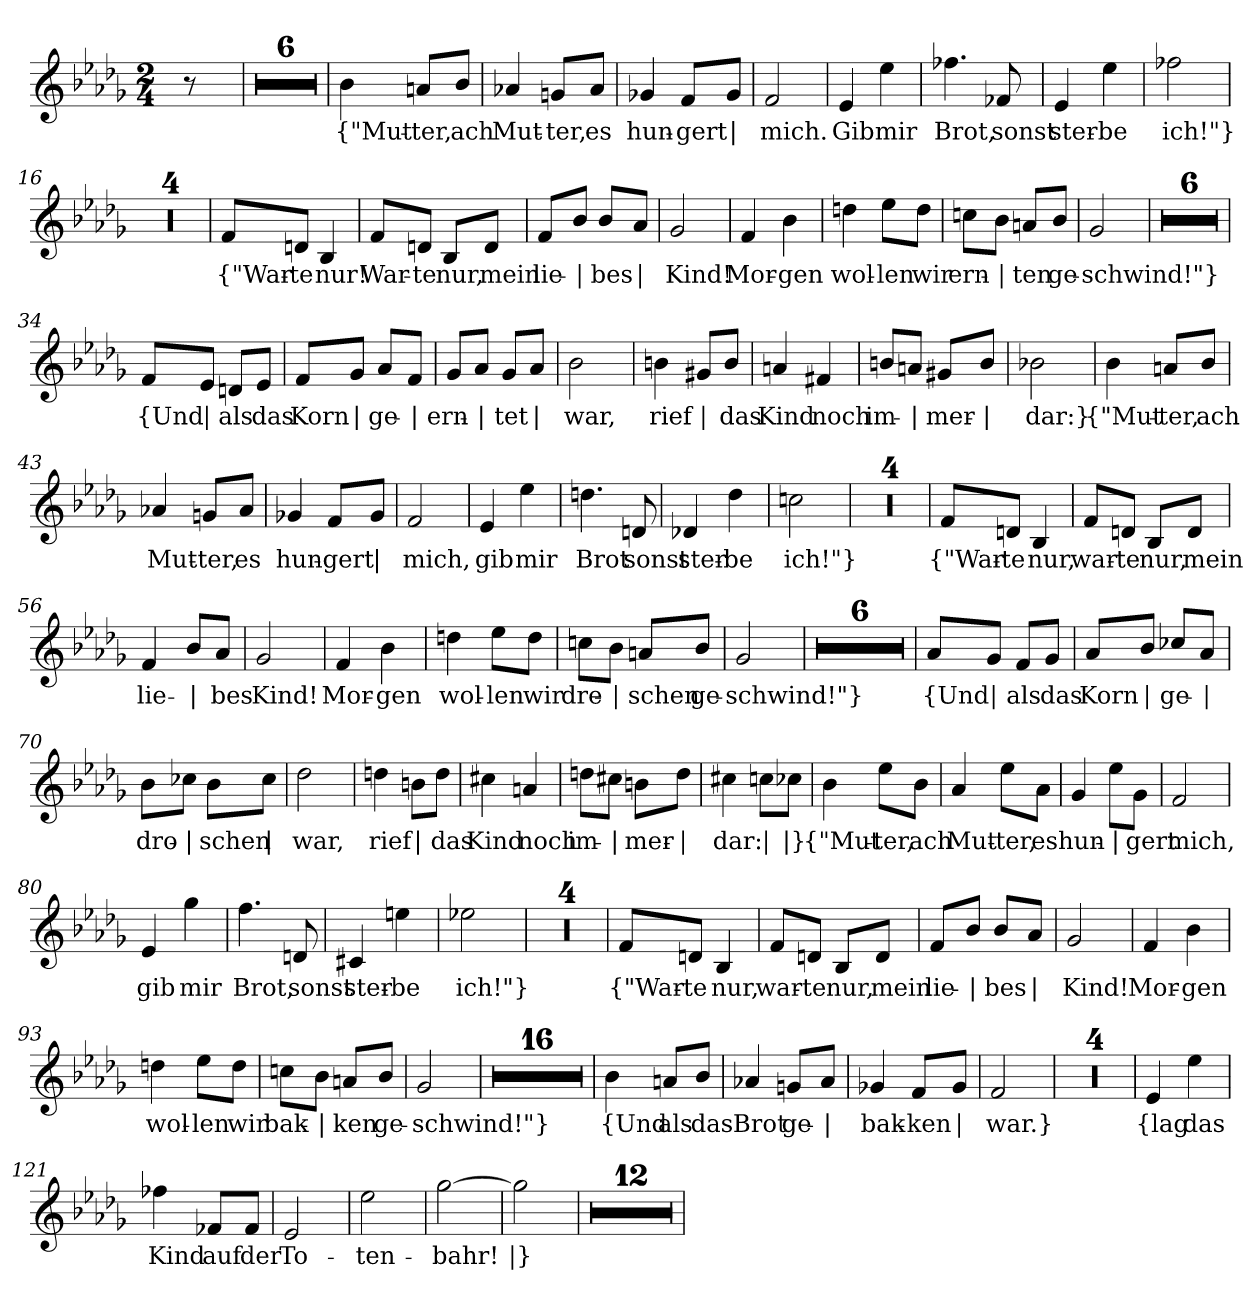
**kern	**text
*part1	*part1
*staff1	*staff1
*clefG2	*
*k[b-e-a-d-g-]	*
*M2/4	*
=1	=1
8r	.
=2	=2
2r	.
=3	=3
2r	.
=4	=4
2r	.
=5	=5
2r	.
=6	=6
2r	.
=7	=7
2r	.
=8	=8
!	!LO:LY:b
4b-\	{"Mut-
!	!LO:LY:b
8an/L	-ter,
!	!LO:LY:b
8b-/J	ach
=9	=9
!	!LO:LY:b
4a-X/	Mut-
!	!LO:LY:b
8gn/L	-ter,
!	!LO:LY:b
8a-/J	es
=10	=10
!	!LO:LY:b
4g-X/	hun-
!	!LO:LY:b
8f/L	-gert
!	!LO:LY:b
8g-/J	|
=11	=11
!	!LO:LY:b
2f/	mich.
=12	=12
!	!LO:LY:b
4e-/	Gib
!	!LO:LY:b
4ee-\	mir
!!LO:LB:g=z
=13	=13
!	!LO:LY:b
4.ff-X\	Brot,
!	!LO:LY:b
8f-X/	sonst
=14	=14
!	!LO:LY:b
4e-/	ster-
!	!LO:LY:b
4ee-\	-be
=15	=15
!	!LO:LY:b
2ff-X\	ich!"}
=16	=16
2r	.
=17	=17
2r	.
=18	=18
2r	.
=19	=19
2r	.
=20	=20
!	!LO:LY:b
8f/L	{"War-
!	!LO:LY:b
8dn/J	-te
!	!LO:LY:b
4B-/	nur!
=21	=21
!	!LO:LY:b
8f/L	War-
!	!LO:LY:b
8dn/J	-te
!	!LO:LY:b
8B-/L	nur,
!	!LO:LY:b
8d/J	mein
=22	=22
!	!LO:LY:b
8f/L	lie-
!	!LO:LY:b
8b-/J	|
!	!LO:LY:b
8b-/L	-bes
!	!LO:LY:b
8a-/J	|
!!LO:LB:g=z
=23	=23
!	!LO:LY:b
2g-/	Kind!
=24	=24
!	!LO:LY:b
4f/	Mor-
!	!LO:LY:b
4b-\	-gen
=25	=25
!	!LO:LY:b
4ddn\	wol-
!	!LO:LY:b
8ee-\L	-len
!	!LO:LY:b
8dd\J	wir
=26	=26
!	!LO:LY:b
8ccn\L	ern-
!	!LO:LY:b
8b-\J	|
!	!LO:LY:b
8an/L	-ten
!	!LO:LY:b
8b-/J	ge-
=27	=27
!	!LO:LY:b
2g-/	-schwind!"}
=28	=28
2r	.
=29	=29
2r	.
=30	=30
2r	.
=31	=31
2r	.
=32	=32
2r	.
=33	=33
2r	.
!!LO:LB:g=z
=34	=34
!	!LO:LY:b
8f/L	{Und
!	!LO:LY:b
8e-/J	|
!	!LO:LY:b
8dn/L	als
!	!LO:LY:b
8e-/J	das
=35	=35
!	!LO:LY:b
8f/L	Korn
!	!LO:LY:b
8g-/J	|
!	!LO:LY:b
8a-/L	ge-
!	!LO:LY:b
8f/J	|
=36	=36
!	!LO:LY:b
8g-/L	-ern-
!	!LO:LY:b
8a-/J	|
!	!LO:LY:b
8g-/L	-tet
!	!LO:LY:b
8a-/J	|
=37	=37
!	!LO:LY:b
2b-\	war,
=38	=38
!	!LO:LY:b
4bn\	rief
!	!LO:LY:b
8g#X/L	|
!	!LO:LY:b
8b/J	das
=39	=39
!	!LO:LY:b
4an/	Kind
!	!LO:LY:b
4f#X/	noch
=40	=40
!	!LO:LY:b
8bn/L	im-
!	!LO:LY:b
8an/J	|
!	!LO:LY:b
8g#X/L	-mer-
!	!LO:LY:b
8b/J	|
=41	=41
!	!LO:LY:b
2b-X\	-dar:}
!!LO:LB:g=z
=42	=42
!	!LO:LY:b
4b-\	{"Mut-
!	!LO:LY:b
8an/L	-ter,
!	!LO:LY:b
8b-/J	ach
=43	=43
!	!LO:LY:b
4a-X/	Mut-
!	!LO:LY:b
8gn/L	-ter,
!	!LO:LY:b
8a-/J	es
=44	=44
!	!LO:LY:b
4g-X/	hun-
!	!LO:LY:b
8f/L	-gert
!	!LO:LY:b
8g-/J	|
=45	=45
!	!LO:LY:b
2f/	mich,
=46	=46
!	!LO:LY:b
4e-/	gib
!	!LO:LY:b
4ee-\	mir
=47	=47
!	!LO:LY:b
4.ddn\	Brot
!	!LO:LY:b
8dn/	sonst
=48	=48
!	!LO:LY:b
4d-X/	ster-
!	!LO:LY:b
4dd-\	-be
=49	=49
!	!LO:LY:b
2ccn\	ich!"}
=50	=50
2r	.
=51	=51
2r	.
!!LO:LB:g=z
=52	=52
2r	.
=53	=53
2r	.
=54	=54
!	!LO:LY:b
8f/L	{"War-
!	!LO:LY:b
8dn/J	-te
!	!LO:LY:b
4B-/	nur,
=55	=55
!	!LO:LY:b
8f/L	war-
!	!LO:LY:b
8dn/J	-te
!	!LO:LY:b
8B-/L	nur,
!	!LO:LY:b
8d/J	mein
=56	=56
!	!LO:LY:b
4f/	lie-
!	!LO:LY:b
8b-/L	|
!	!LO:LY:b
8a-/J	-bes
=57	=57
!	!LO:LY:b
2g-/	Kind!
=58	=58
!	!LO:LY:b
4f/	Mor-
!	!LO:LY:b
4b-\	-gen
=59	=59
!	!LO:LY:b
4ddn\	wol-
!	!LO:LY:b
8ee-\L	-len
!	!LO:LY:b
8dd\J	wir
!!LO:LB:g=z
=60	=60
!	!LO:LY:b
8ccn\L	dre-
!	!LO:LY:b
8b-\J	|
!	!LO:LY:b
8an/L	-schen
!	!LO:LY:b
8b-/J	ge-
=61	=61
!	!LO:LY:b
2g-/	-schwind!"}
=62	=62
2r	.
=63	=63
2r	.
=64	=64
2r	.
=65	=65
2r	.
=66	=66
2r	.
=67	=67
2r	.
=68	=68
!	!LO:LY:b
8a-/L	{Und
!	!LO:LY:b
8g-/J	|
!	!LO:LY:b
8f/L	als
!	!LO:LY:b
8g-/J	das
=69	=69
!	!LO:LY:b
8a-/L	Korn
!	!LO:LY:b
8b-/J	|
!	!LO:LY:b
8cc-X/L	ge-
!	!LO:LY:b
8a-/J	|
!!LO:LB:g=z
=70	=70
!	!LO:LY:b
8b-\L	-dro-
!	!LO:LY:b
8cc-X\J	|
!	!LO:LY:b
8b-\L	-schen
!	!LO:LY:b
8cc-\J	|
=71	=71
!	!LO:LY:b
2dd-\	war,
=72	=72
!	!LO:LY:b
4ddn\	rief
!	!LO:LY:b
8bn\L	|
!	!LO:LY:b
8dd\J	das
=73	=73
!	!LO:LY:b
4cc#X\	Kind
!	!LO:LY:b
4an/	noch
=74	=74
!	!LO:LY:b
8ddn\L	im-
!	!LO:LY:b
8cc#X\J	|
!	!LO:LY:b
8bn\L	-mer-
!	!LO:LY:b
8dd\J	|
=75	=75
!	!LO:LY:b
4cc#X\	-dar:
!	!LO:LY:b
8ccn\L	|
!	!LO:LY:b
8cc-X\J	|}
=76	=76
!	!LO:LY:b
4b-\	{"Mut-
!	!LO:LY:b
8ee-\L	-ter,
!	!LO:LY:b
8b-\J	ach
=77	=77
!	!LO:LY:b
4a-/	Mut-
!	!LO:LY:b
8ee-\L	-ter,
!	!LO:LY:b
8a-\J	es
!!LO:LB:g=z
=78	=78
!	!LO:LY:b
4g-/	hun-
!	!LO:LY:b
8ee-\L	|
!	!LO:LY:b
8g-\J	-gert
=79	=79
!	!LO:LY:b
2f/	mich,
=80	=80
!	!LO:LY:b
4e-/	gib
!	!LO:LY:b
4gg-\	mir
=81	=81
!	!LO:LY:b
4.ff\	Brot,
!	!LO:LY:b
8dn/	sonst
=82	=82
!	!LO:LY:b
4c#X/	ster-
!	!LO:LY:b
4een\	-be
=83	=83
!	!LO:LY:b
2ee-X\	ich!"}
=84	=84
2r	.
=85	=85
2r	.
=86	=86
2r	.
=87	=87
2r	.
=88	=88
!	!LO:LY:b
8f/L	{"War-
!	!LO:LY:b
8dn/J	-te
!	!LO:LY:b
4B-/	nur,
!!LO:LB:g=z
=89	=89
!	!LO:LY:b
8f/L	war-
!	!LO:LY:b
8dn/J	-te
!	!LO:LY:b
8B-/L	nur,
!	!LO:LY:b
8d/J	mein
=90	=90
!	!LO:LY:b
8f/L	lie-
!	!LO:LY:b
8b-/J	|
!	!LO:LY:b
8b-/L	-bes
!	!LO:LY:b
8a-/J	|
=91	=91
!	!LO:LY:b
2g-/	Kind!
=92	=92
!	!LO:LY:b
4f/	Mor-
!	!LO:LY:b
4b-\	-gen
=93	=93
!	!LO:LY:b
4ddn\	wol-
!	!LO:LY:b
8ee-\L	-len
!	!LO:LY:b
8dd\J	wir
=94	=94
!	!LO:LY:b
8ccn\L	bak-
!	!LO:LY:b
8b-\J	|
!	!LO:LY:b
8an/L	-ken
!	!LO:LY:b
8b-/J	ge-
=95	=95
!	!LO:LY:b
2g-/	-schwind!"}
=96	=96
2r	.
!!LO:PB:g=z
=97	=97
2r	.
=98	=98
2r	.
=99	=99
2r	.
=100	=100
2r	.
=101	=101
2r	.
=102	=102
2r	.
=103	=103
2r	.
=104	=104
2r	.
=105	=105
2r	.
=106	=106
2r	.
=107	=107
2r	.
=108	=108
2r	.
=109	=109
2r	.
=110	=110
2r	.
=111	=111
2r	.
=112	=112
!	!LO:LY:b
4b-\	{Und
!	!LO:LY:b
8an/L	als
!	!LO:LY:b
8b-/J	das
!!LO:LB:g=z
=113	=113
!	!LO:LY:b
4a-X/	Brot
!	!LO:LY:b
8gn/L	ge-
!	!LO:LY:b
8a-/J	|
=114	=114
!	!LO:LY:b
4g-X/	-bak-
!	!LO:LY:b
8f/L	-ken
!	!LO:LY:b
8g-/J	|
=115	=115
!	!LO:LY:b
2f/	war.}
=116	=116
2r	.
=117	=117
2r	.
=118	=118
2r	.
=119	=119
2r	.
=120	=120
!	!LO:LY:b
4e-/	{lag
!	!LO:LY:b
4ee-\	das
=121	=121
!	!LO:LY:b
4ff-X\	Kind
!	!LO:LY:b
8f-X/L	auf
!	!LO:LY:b
8f-/J	der
=122	=122
!	!LO:LY:b
2e-/	To-
=123	=123
!	!LO:LY:b
2ee-\	-ten-
=124	=124
!	!LO:LY:b
[2gg-\	-bahr!
!!LO:LB:g=z
=125	=125
!	!LO:LY:b
2gg-\]	|}
=126	=126
2r	.
=127	=127
2r	.
=128	=128
2r	.
=129	=129
2r	.
=130	=130
2r	.
=131	=131
2r	.
=132	=132
2r	.
=133	=133
2r	.
=134	=134
2r	.
=135	=135
2r	.
=136	=136
2r	.
=137	=137
2r	.
=	=
*-	*-
